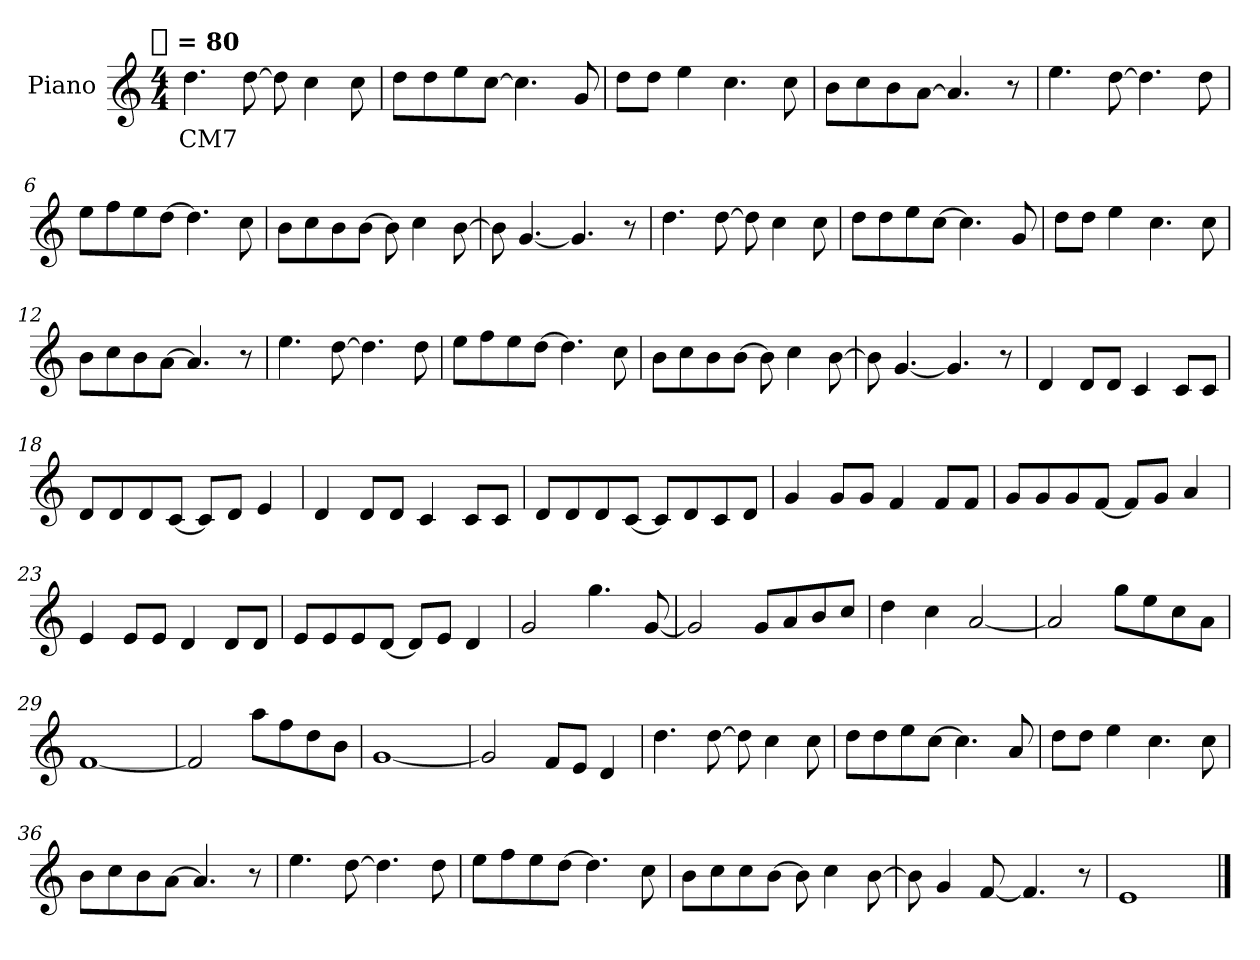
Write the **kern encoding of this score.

**kern	**text
*part1	*part1
*staff1	*staff1
*I"Piano	*
*I'Pia.	*
*clefG2	*
!!LO:TX:omd:t=[quarter] = 80
*M4/4	*
*MM80	*
=1	=1
4.dd	CM7
[8dd	.
8dd]	.
4cc	.
8cc	.
=2	=2
8ddL	.
8dd	.
8ee	.
[8ccJ	.
4.cc]	.
8g	.
=3	=3
8ddL	.
8ddJ	.
4ee	.
4.cc	.
8cc	.
=4	=4
8bL	.
8cc	.
8b	.
[8aJ	.
4.a]	.
8r	.
=5	=5
4.ee	.
[8dd	.
4.dd]	.
8dd	.
=6	=6
8eeL	.
8ff	.
8ee	.
[8ddJ	.
4.dd]	.
8cc	.
!!LO:LB:g=z
=7	=7
8bL	.
8cc	.
8b	.
[8bJ	.
8b]	.
4cc	.
[8b	.
=8	=8
8b]	.
[4.g	.
4.g]	.
8r	.
=9	=9
4.dd	.
[8dd	.
8dd]	.
4cc	.
8cc	.
=10	=10
8ddL	.
8dd	.
8ee	.
[8ccJ	.
4.cc]	.
8g	.
=11	=11
8ddL	.
8ddJ	.
4ee	.
4.cc	.
8cc	.
=12	=12
8bL	.
8cc	.
8b	.
[8aJ	.
4.a]	.
8r	.
!!LO:LB:g=z
=13	=13
4.ee	.
[8dd	.
4.dd]	.
8dd	.
=14	=14
8eeL	.
8ff	.
8ee	.
[8ddJ	.
4.dd]	.
8cc	.
=15	=15
8bL	.
8cc	.
8b	.
[8bJ	.
8b]	.
4cc	.
[8b	.
=16	=16
8b]	.
[4.g	.
4.g]	.
8r	.
=17	=17
4d	.
8dL	.
8dJ	.
4c	.
8cL	.
8cJ	.
=18	=18
8dL	.
8d	.
8d	.
[8cJ	.
8cL]	.
8dJ	.
4e	.
!!LO:LB:g=z
=19	=19
4d	.
8dL	.
8dJ	.
4c	.
8cL	.
8cJ	.
=20	=20
8dL	.
8d	.
8d	.
[8cJ	.
8cL]	.
8d	.
8c	.
8dJ	.
=21	=21
4g	.
8gL	.
8gJ	.
4f	.
8fL	.
8fJ	.
=22	=22
8gL	.
8g	.
8g	.
[8fJ	.
8fL]	.
8gJ	.
4a	.
=23	=23
4e	.
8eL	.
8eJ	.
4d	.
8dL	.
8dJ	.
=24	=24
8eL	.
8e	.
8e	.
[8dJ	.
8dL]	.
8eJ	.
4d	.
!!LO:LB:g=z
=25	=25
2g	.
4.gg	.
[8g	.
=26	=26
2g]	.
8gL	.
8a	.
8b	.
8ccJ	.
=27	=27
4dd	.
4cc	.
[2a	.
=28	=28
2a]	.
8ggL	.
8ee	.
8cc	.
8aJ	.
=29	=29
[1f	.
=30	=30
2f]	.
8aaL	.
8ff	.
8dd	.
8bJ	.
=31	=31
[1g	.
=32	=32
2g]	.
8fL	.
8eJ	.
4d	.
!!LO:LB:g=z
=33	=33
4.dd	.
[8dd	.
8dd]	.
4cc	.
8cc	.
=34	=34
8ddL	.
8dd	.
8ee	.
[8ccJ	.
4.cc]	.
8a	.
=35	=35
8ddL	.
8ddJ	.
4ee	.
4.cc	.
8cc	.
=36	=36
8bL	.
8cc	.
8b	.
[8aJ	.
4.a]	.
8r	.
=37	=37
4.ee	.
[8dd	.
4.dd]	.
8dd	.
=38	=38
8eeL	.
8ff	.
8ee	.
[8ddJ	.
4.dd]	.
8cc	.
!!LO:LB:g=z
=39	=39
8bL	.
8cc	.
8cc	.
[8bJ	.
8b]	.
4cc	.
[8b	.
=40	=40
8b]	.
4g	.
[8f	.
4.f]	.
8r	.
=41	=41
1e	.
==	==
*-	*-
